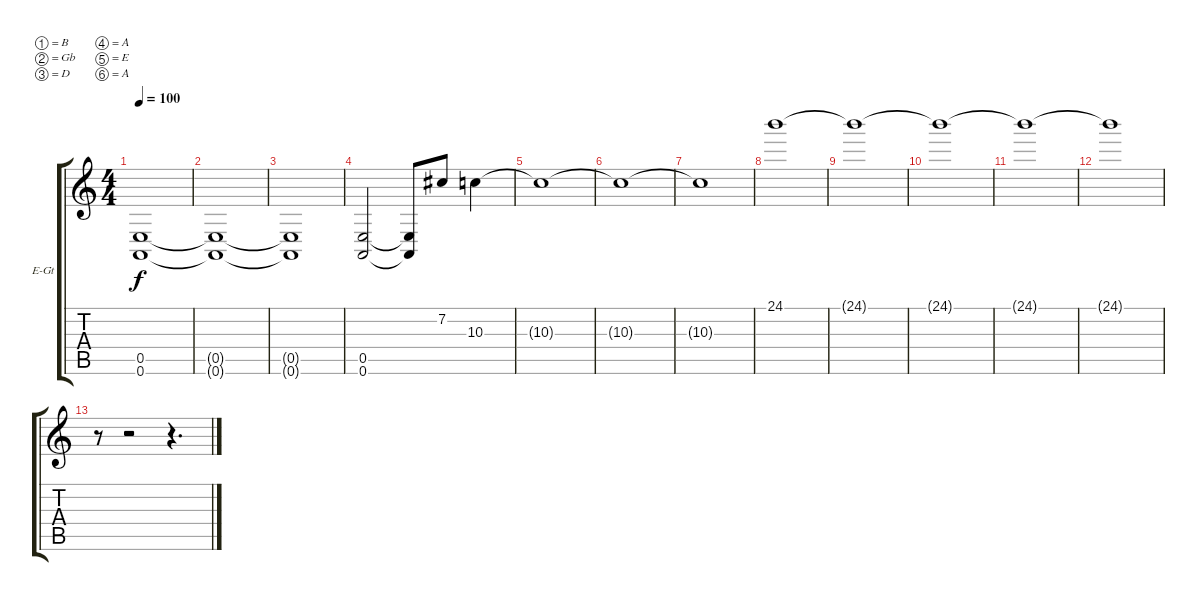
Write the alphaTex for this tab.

\bracketExtendMode groupsimilarinstruments
\firstSystemTrackNameOrientation horizontal
\otherSystemsTrackNameOrientation horizontal
\track ("Mick Thomson" "E-Gt") {instrument distortionguitar}
\staff {score tabs}
\tuning (B3 Gb3 D3 A2 E2 A1)
\ts (4 4)
\tempo 100
\clef g2
\ks c
(0.5{t} 0.6{t}).1{dy f} |
(0.5{t} 0.6{t}).1 |
(0.5{t} 0.6{t}).1 |
(0.5 0.6).2 (0.5{t} 0.6{t}).8 7.2.8 10.3.4 |
10.3{t}.1 |
10.3{t}.1 |
10.3{t}.1 |
24.1.1 |
24.1{t}.1 |
24.1{t}.1 |
24.1{t}.1 |
24.1{t}.1 |
r.8 r.2 r.4{d}
